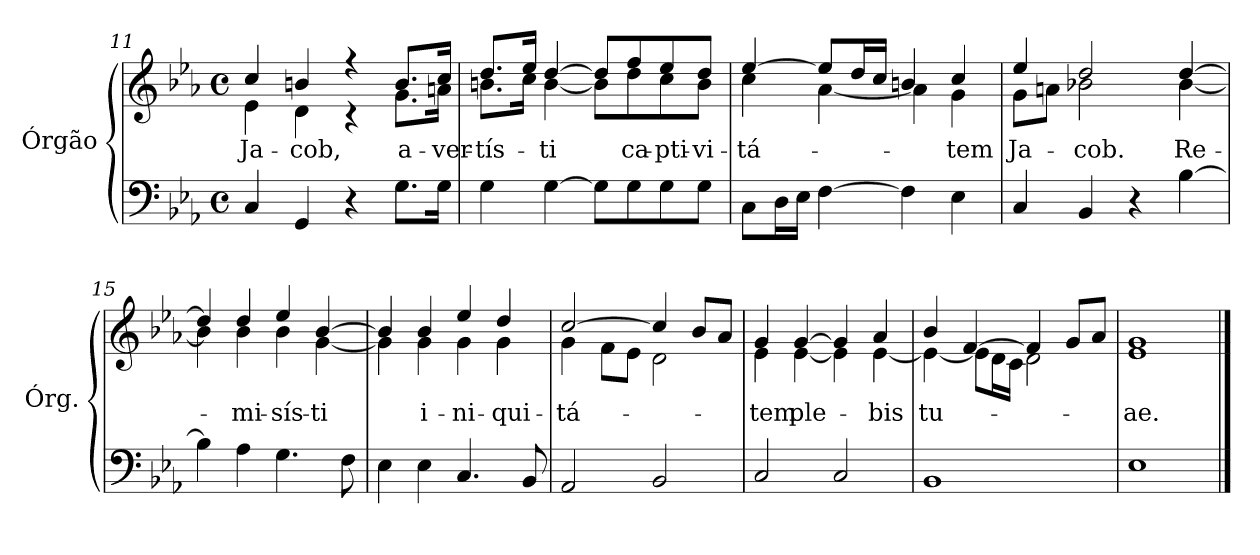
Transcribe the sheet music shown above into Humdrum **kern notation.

**kern	**kern	**text
*part1	*part1	*part1
*staff2	*staff1	*staff1
*I"Órgão	*	*
*I'Órg.	*	*
*clefF4	*clefG2	*
*k[b-e-a-]	*k[b-e-a-]	*
*E-:	*E-:	*
*M4/4	*M4/4	*
*met(c)	*met(c)	*
=11	=11	=11
!	!	!LO:LY:b:color=#000000
*	*^	*
4Ci/	4cci/	4e-i\	Ja-
!	!	!	!LO:LY:b:color=#000000
4GGi/	4bni/	4di\	-cob,
4r	4r	4r	.
!	!	!	!LO:LY:b:color=#000000
8.Gi\L	8.bi/L	8.gi\L	a-
!	!	!	!LO:LY:b:color=#000000
16Gi\Jk	16cci/Jk	16ani\Jk	-ver-
=12	=12	=12	=12
!	!	!	!LO:LY:b:color=#000000
4Gi\	8.ddi/L	8.bni\L	-tís-
.	16ee-i/Jk	16cci\Jk	.
!	!	!	!LO:LY:b:color=#000000
[>4Gi\	[>4ddi/	[<4bi\	-ti
8Gi\L]	8ddi/L]	8bi\L]	.
!	!	!	!LO:LY:b:color=#000000
8Gi\	8ffi/	8ddi\	ca-
!	!	!	!LO:LY:b:color=#000000
8Gi\	8ee-i/	8cci\	-pti-
!	!	!	!LO:LY:b:color=#000000
8Gi\J	8ddi/J	8bi\J	-vi-
=13	=13	=13	=13
!	!	!	!LO:LY:b:color=#000000
8Ci\L	[>4ee-i/	4cci\	-tá-
16Di\L	.	.	.
16E-i\JJ	.	.	.
[>4Fi\	8ee-i/L]	[<4a-i\	.
.	16ddi/L	.	.
.	16cci/JJ	.	.
4Fi\]	4bni/	4a-i\]	.
!	!	!	!LO:LY:b:color=#000000
4E-i\	4cci/	4gi\	-tem
!!LO:LB:g=z	!!
=14	=14	=14	=14
!	!	!	!LO:LY:b:color=#000000
4Ci/	4ee-i/	8gi\L	Ja-
.	.	8ani\J	.
!	!	!	!LO:LY:b:color=#000000
4BB-i/	2ddi/	2b-Xi\	-cob.
4r	.	.	.
!	!	!	!LO:LY:b:color=#000000
[>4B-i\	[>4ddi/	[<4b-i\	Re-
=15	=15	=15	=15
4B-i\]	4ddi/]	4b-i\]	.
!	!	!	!LO:LY:b:color=#000000
4A-i\	4ddi/	4b-i\	mi-
!	!	!	!LO:LY:b:color=#000000
4.Gi\	4ee-i/	4b-i\	-sís-
!	!	!	!LO:LY:b:color=#000000
.	[>4b-i/	[<4gi\	-ti
8Fi\	.	.	.
=16	=16	=16	=16
4E-i\	4b-i/]	4gi\]	.
!	!	!	!LO:LY:b:color=#000000
4E-i\	4b-i/	4gi\	i-
!	!	!	!LO:LY:b:color=#000000
4.Ci/	4ee-i/	4gi\	-ni-
!	!	!	!LO:LY:b:color=#000000
.	4ddi/	4gi\	-qui-
8BB-i/	.	.	.
!!LO:LB:g=z	!!
=17	=17	=17	=17
!	!	!	!LO:LY:b:color=#000000
2AA-i/	[>2cci/	4gi\	-tá-
.	.	8fi\L	.
.	.	8e-i\J	.
2BB-i/	4cci/]	2di\	.
.	8b-i/L	.	.
.	8a-i/J	.	.
=18	=18	=18	=18
!	!	!	!LO:LY:b:color=#000000
2Ci/	4gi/	4e-i\	-tem
!	!	!	!LO:LY:b:color=#000000
.	[>4gi/	[<4e-i\	ple-
2Ci/	4gi/]	4e-i\]	.
!	!	!	!LO:LY:b:color=#000000
.	4a-i/	[<4e-i\	-bis
=19	=19	=19	=19
!	!	!	!LO:LY:b:color=#000000
1BB-i	4b-i/	4e-i\_<	tu-
.	[>4fi/	8e-i\L]	.
.	.	16di\L	.
.	.	16ci\JJ	.
.	4fi/]	2di\	.
.	8gi/L	.	.
.	8a-i/J	.	.
=20	=20	=20	=20
!	!	!	!LO:LY:b:color=#000000
1E-i	1gi	1e-i	-ae.
*	*v	*v	*
==	==	==
*-	*-	*-
